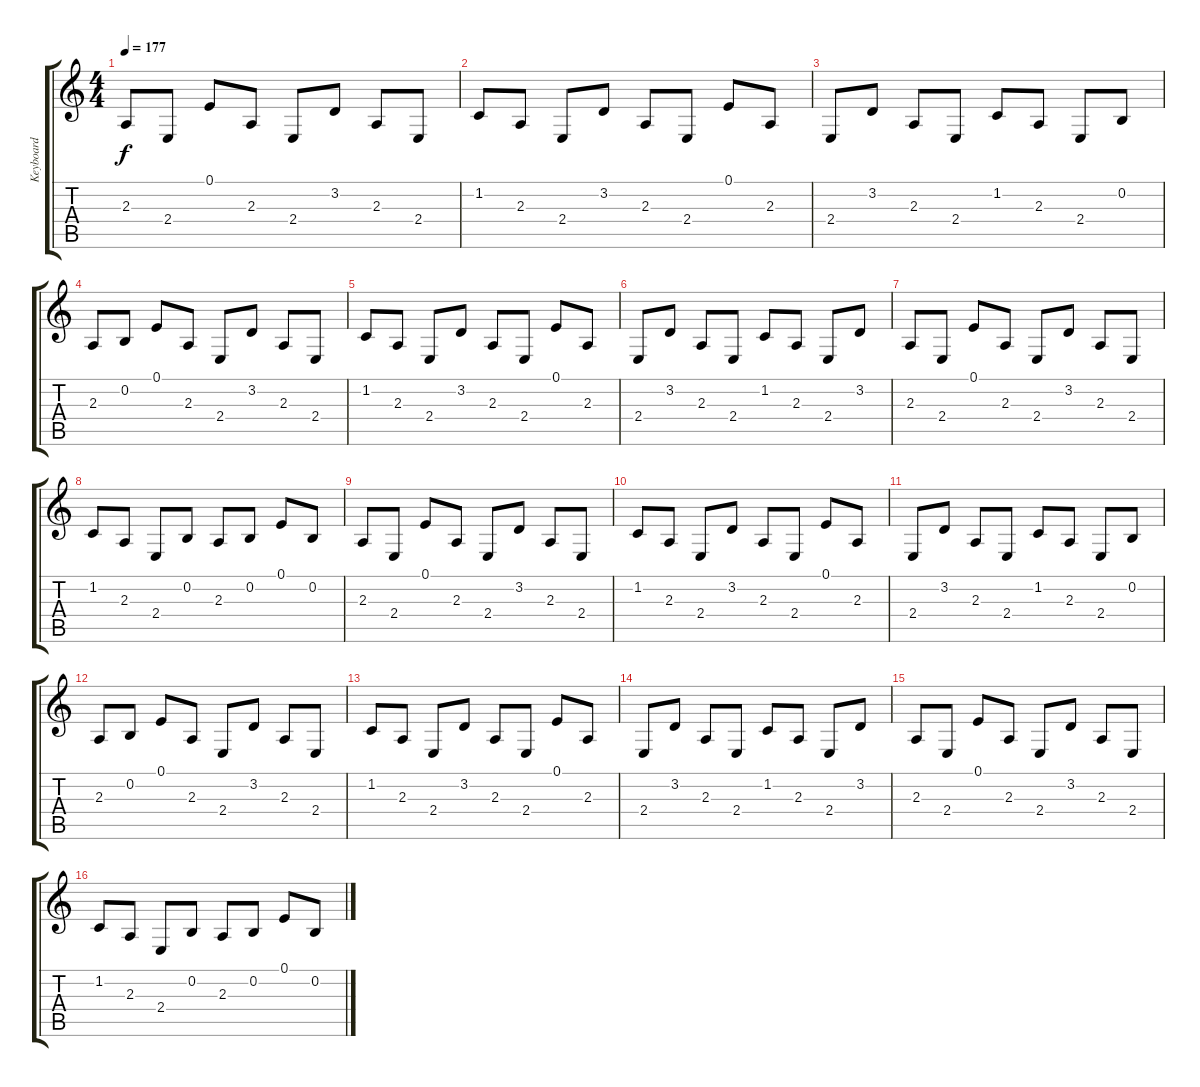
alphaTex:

\track ("Keyboard" "Keyboard") {instrument synthstrings2}
\staff {score tabs}
\tuning (E4 B3 G3 D3 A2 E2) {hide}
\ts (4 4)
\tempo 177
\clef g2
\ks c
2.3.8{dy f instrument synthstrings2} 2.4.8 0.1.8 2.3.8 2.4.8 3.2.8 2.3.8 2.4.8 |
1.2.8 2.3.8 2.4.8 3.2.8 2.3.8 2.4.8 0.1.8 2.3.8 |
2.4.8 3.2.8 2.3.8 2.4.8 1.2.8 2.3.8 2.4.8 0.2.8 |
2.3.8 0.2.8 0.1.8 2.3.8 2.4.8 3.2.8 2.3.8 2.4.8 |
1.2.8 2.3.8 2.4.8 3.2.8 2.3.8 2.4.8 0.1.8 2.3.8 |
2.4.8 3.2.8 2.3.8 2.4.8 1.2.8 2.3.8 2.4.8 3.2.8 |
2.3.8 2.4.8 0.1.8 2.3.8 2.4.8 3.2.8 2.3.8 2.4.8 |
1.2.8 2.3.8 2.4.8 0.2.8 2.3.8 0.2.8 0.1.8 0.2.8 |
2.3.8 2.4.8 0.1.8 2.3.8 2.4.8 3.2.8 2.3.8 2.4.8 |
1.2.8 2.3.8 2.4.8 3.2.8 2.3.8 2.4.8 0.1.8 2.3.8 |
2.4.8 3.2.8 2.3.8 2.4.8 1.2.8 2.3.8 2.4.8 0.2.8 |
2.3.8 0.2.8 0.1.8 2.3.8 2.4.8 3.2.8 2.3.8 2.4.8 |
1.2.8 2.3.8 2.4.8 3.2.8 2.3.8 2.4.8 0.1.8 2.3.8 |
2.4.8 3.2.8 2.3.8 2.4.8 1.2.8 2.3.8 2.4.8 3.2.8 |
2.3.8 2.4.8 0.1.8 2.3.8 2.4.8 3.2.8 2.3.8 2.4.8 |
1.2.8 2.3.8 2.4.8 0.2.8 2.3.8 0.2.8 0.1.8 0.2.8
